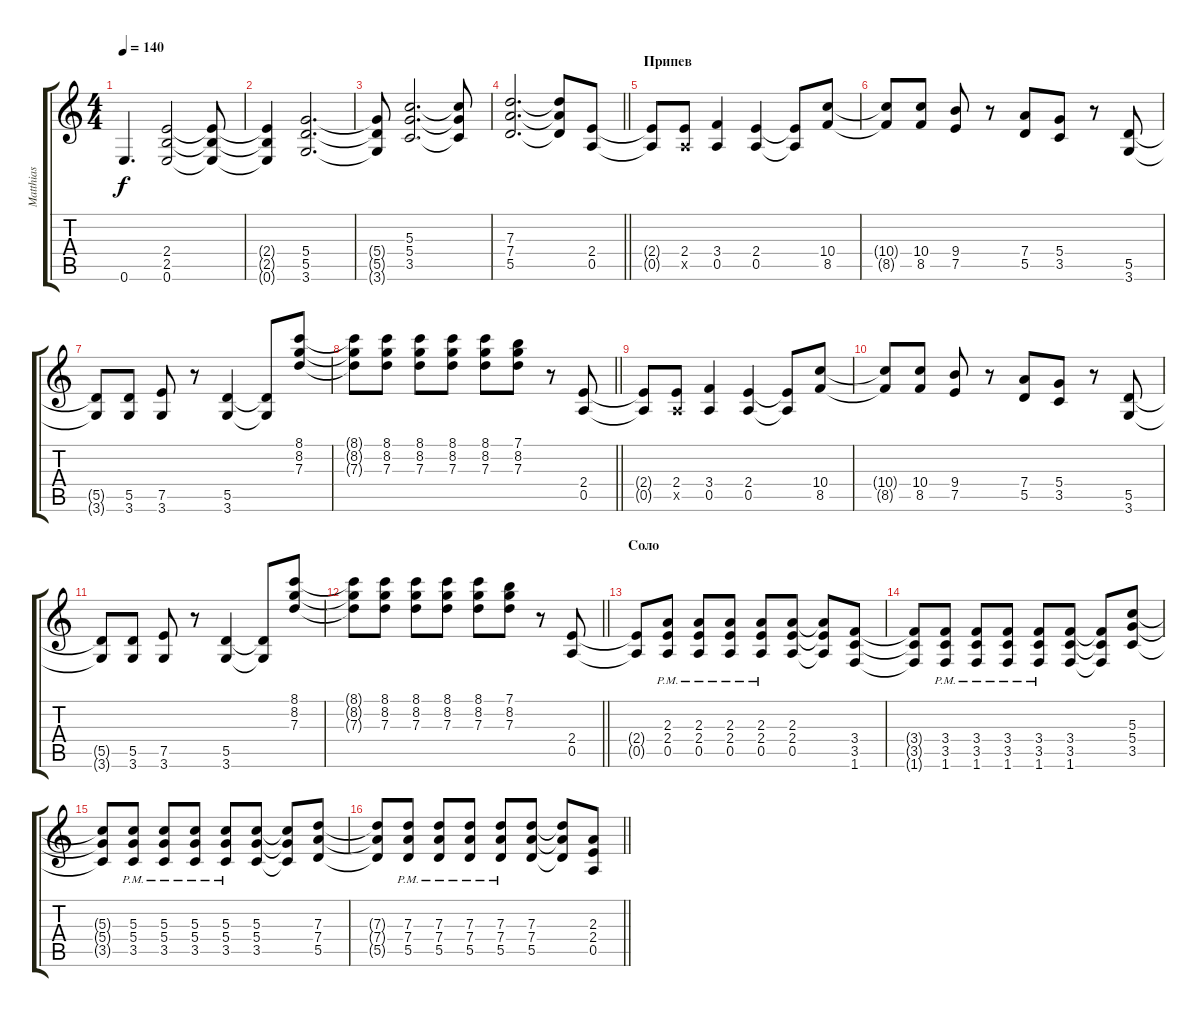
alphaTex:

\track ("Matthias" "Matthias") {instrument overdrivenguitar}
\staff {score tabs}
\tuning (E4 B3 G3 D3 A2 E2) {hide}
\ts (4 4)
\tempo 140
\clef g2
\ks c
0.6{t}.4{d dy f} (2.4 2.5 0.6).2 (2.4{t} 2.5{t} 0.6{t}).8 |
(2.4{t} 2.5{t} 0.6{t}).4 (5.4 5.5 3.6).2{d} |
(5.4{t} 5.5{t} 3.6{t}).8 (5.3 5.4 3.5).2{d} (5.3{t} 5.4{t} 3.5{t}).8 |
\barLineRight lightlight
(7.3 7.4 5.5).2{d} (7.3{t} 7.4{t} 5.5{t}).8 (2.4 0.5).8 |
\section ("" "Припев")
(2.4{t} 0.5{t}).8 (2.4 0.5{x}).8 (3.4 0.5).4 (2.4 0.5).4 (2.4{t} 0.5{t}).8 (10.4 8.5).8 |
(10.4{t} 8.5{t}).8 (10.4 8.5).8 (9.4 7.5).8 r.8 (7.4 5.5).8 (5.4 3.5).8 r.8 (5.5 3.6).8 |
(5.5{t} 3.6{t}).8 (5.5 3.6).8 (7.5 3.6).8 r.8 (5.5 3.6).4 (5.5{t} 3.6{t}).8 (8.1 8.2 7.3).8 |
\barLineRight lightlight
(8.1{t} 8.2{t} 7.3{t}).8 (8.1 8.2 7.3).8 (8.1 8.2 7.3).8 (8.1 8.2 7.3).8 (8.1 8.2 7.3).8 (7.1 8.2 7.3).8 r.8 (2.4 0.5).8 |
(2.4{t} 0.5{t}).8 (2.4 0.5{x}).8 (3.4 0.5).4 (2.4 0.5).4 (2.4{t} 0.5{t}).8 (10.4 8.5).8 |
(10.4{t} 8.5{t}).8 (10.4 8.5).8 (9.4 7.5).8 r.8 (7.4 5.5).8 (5.4 3.5).8 r.8 (5.5 3.6).8 |
(5.5{t} 3.6{t}).8 (5.5 3.6).8 (7.5 3.6).8 r.8 (5.5 3.6).4 (5.5{t} 3.6{t}).8 (8.1 8.2 7.3).8 |
\barLineRight lightlight
(8.1{t} 8.2{t} 7.3{t}).8 (8.1 8.2 7.3).8 (8.1 8.2 7.3).8 (8.1 8.2 7.3).8 (8.1 8.2 7.3).8 (7.1 8.2 7.3).8 r.8 (2.4 0.5).8 |
\section ("" "Соло")
(2.4{t} 0.5{t}).8 (2.3{pm} 2.4{pm} 0.5{pm}).8 (2.3{pm} 2.4{pm} 0.5{pm}).8 (2.3{pm} 2.4{pm} 0.5{pm}).8 (2.3{pm} 2.4{pm} 0.5{pm}).8 (2.3 2.4 0.5).8 (2.3{t} 2.4{t} 0.5{t}).8 (3.4 3.5 1.6).8 |
(3.4{t} 3.5{t} 1.6{t}).8 (3.4{pm} 3.5{pm} 1.6{pm}).8 (3.4{pm} 3.5{pm} 1.6{pm}).8 (3.4{pm} 3.5{pm} 1.6{pm}).8 (3.4{pm} 3.5{pm} 1.6{pm}).8 (3.4 3.5 1.6).8 (3.4{t} 3.5{t} 1.6{t}).8 (5.3 5.4 3.5).8 |
(5.3{t} 5.4{t} 3.5{t}).8 (5.3{pm} 5.4{pm} 3.5{pm}).8 (5.3{pm} 5.4{pm} 3.5{pm}).8 (5.3{pm} 5.4{pm} 3.5{pm}).8 (5.3{pm} 5.4{pm} 3.5{pm}).8 (5.3 5.4 3.5).8 (5.3{t} 5.4{t} 3.5{t}).8 (7.3 7.4 5.5).8 |
\barLineRight lightlight
(7.3{t} 7.4{t} 5.5{t}).8 (7.3{pm} 7.4{pm} 5.5{pm}).8 (7.3{pm} 7.4{pm} 5.5{pm}).8 (7.3{pm} 7.4{pm} 5.5{pm}).8 (7.3{pm} 7.4{pm} 5.5{pm}).8 (7.3 7.4 5.5).8 (7.3{t} 7.4{t} 5.5{t}).8 (2.3 2.4 0.5).8
